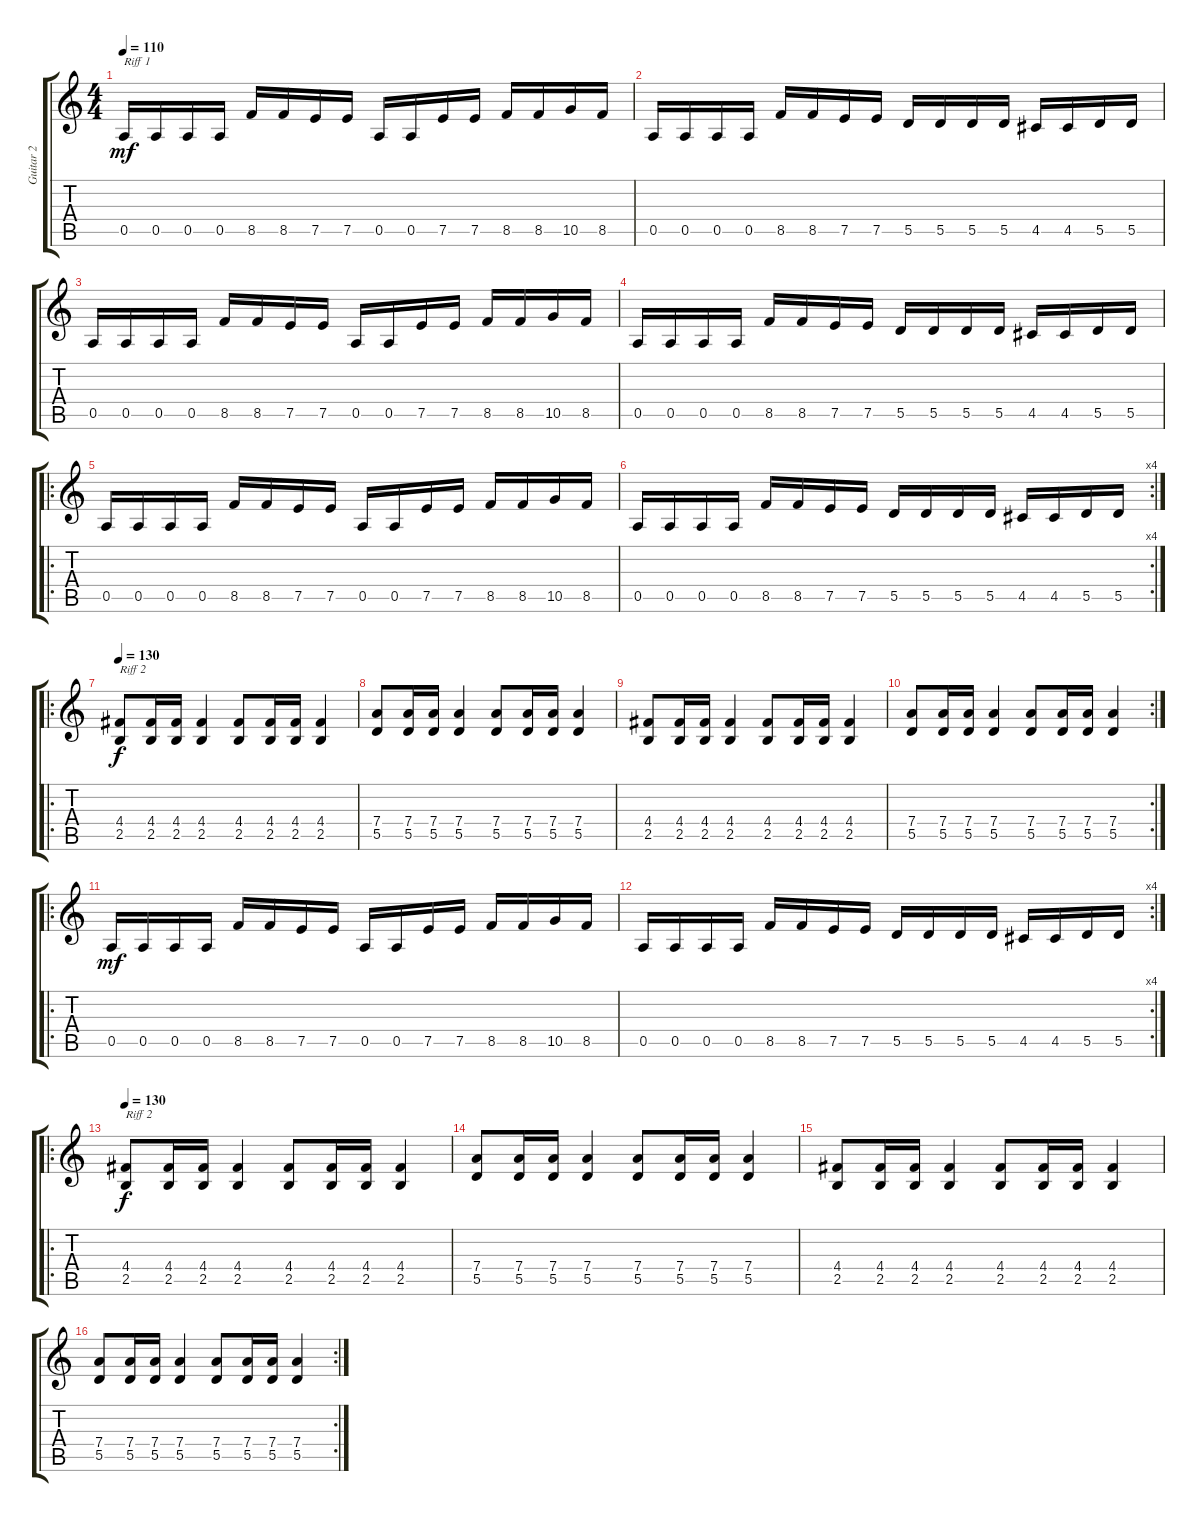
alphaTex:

\track ("Guitar 2" "Guitar 2") {instrument distortionguitar}
\staff {score tabs}
\tuning (E4 B3 G3 D3 A2 E2) {hide}
\ts (4 4)
\tempo 110
\clef g2
\ks c
0.5.16{txt "Riff 1" dy mf instrument distortionguitar} 0.5.16 0.5.16 0.5.16 8.5.16 8.5.16 7.5.16 7.5.16 0.5.16 0.5.16 7.5.16 7.5.16 8.5.16 8.5.16 10.5.16 8.5.16 |
0.5.16 0.5.16 0.5.16 0.5.16 8.5.16 8.5.16 7.5.16 7.5.16 5.5.16 5.5.16 5.5.16 5.5.16 4.5.16 4.5.16 5.5.16 5.5.16 |
0.5.16 0.5.16 0.5.16 0.5.16 8.5.16 8.5.16 7.5.16 7.5.16 0.5.16 0.5.16 7.5.16 7.5.16 8.5.16 8.5.16 10.5.16 8.5.16 |
0.5.16 0.5.16 0.5.16 0.5.16 8.5.16 8.5.16 7.5.16 7.5.16 5.5.16 5.5.16 5.5.16 5.5.16 4.5.16 4.5.16 5.5.16 5.5.16 |
\ro
0.5.16{volume 14} 0.5.16 0.5.16 0.5.16 8.5.16 8.5.16 7.5.16 7.5.16 0.5.16 0.5.16 7.5.16 7.5.16 8.5.16 8.5.16 10.5.16 8.5.16 |
\rc 4
0.5.16 0.5.16 0.5.16 0.5.16 8.5.16 8.5.16 7.5.16 7.5.16 5.5.16 5.5.16 5.5.16 5.5.16 4.5.16 4.5.16 5.5.16 5.5.16 |
\ro
\tempo 130
(4.4 2.5).8{txt "Riff 2 " dy f volume 13} (4.4 2.5).16 (4.4 2.5).16 (4.4 2.5).4 (4.4 2.5).8 (4.4 2.5).16 (4.4 2.5).16 (4.4 2.5).4 |
(7.4 5.5).8 (7.4 5.5).16 (7.4 5.5).16 (7.4 5.5).4 (7.4 5.5).8 (7.4 5.5).16 (7.4 5.5).16 (7.4 5.5).4 |
(4.4 2.5).8 (4.4 2.5).16 (4.4 2.5).16 (4.4 2.5).4 (4.4 2.5).8 (4.4 2.5).16 (4.4 2.5).16 (4.4 2.5).4 |
\rc 2
(7.4 5.5).8 (7.4 5.5).16 (7.4 5.5).16 (7.4 5.5).4 (7.4 5.5).8 (7.4 5.5).16 (7.4 5.5).16 (7.4 5.5).4 |
\ro
0.5.16{dy mf volume 14} 0.5.16 0.5.16 0.5.16 8.5.16 8.5.16 7.5.16 7.5.16 0.5.16 0.5.16 7.5.16 7.5.16 8.5.16 8.5.16 10.5.16 8.5.16 |
\rc 4
0.5.16 0.5.16 0.5.16 0.5.16 8.5.16 8.5.16 7.5.16 7.5.16 5.5.16 5.5.16 5.5.16 5.5.16 4.5.16 4.5.16 5.5.16 5.5.16 |
\ro
\tempo 130
(4.4 2.5).8{txt "Riff 2 " dy f volume 13} (4.4 2.5).16 (4.4 2.5).16 (4.4 2.5).4 (4.4 2.5).8 (4.4 2.5).16 (4.4 2.5).16 (4.4 2.5).4 |
(7.4 5.5).8 (7.4 5.5).16 (7.4 5.5).16 (7.4 5.5).4 (7.4 5.5).8 (7.4 5.5).16 (7.4 5.5).16 (7.4 5.5).4 |
(4.4 2.5).8 (4.4 2.5).16 (4.4 2.5).16 (4.4 2.5).4 (4.4 2.5).8 (4.4 2.5).16 (4.4 2.5).16 (4.4 2.5).4 |
\rc 2
(7.4 5.5).8 (7.4 5.5).16 (7.4 5.5).16 (7.4 5.5).4 (7.4 5.5).8 (7.4 5.5).16 (7.4 5.5).16 (7.4 5.5).4
